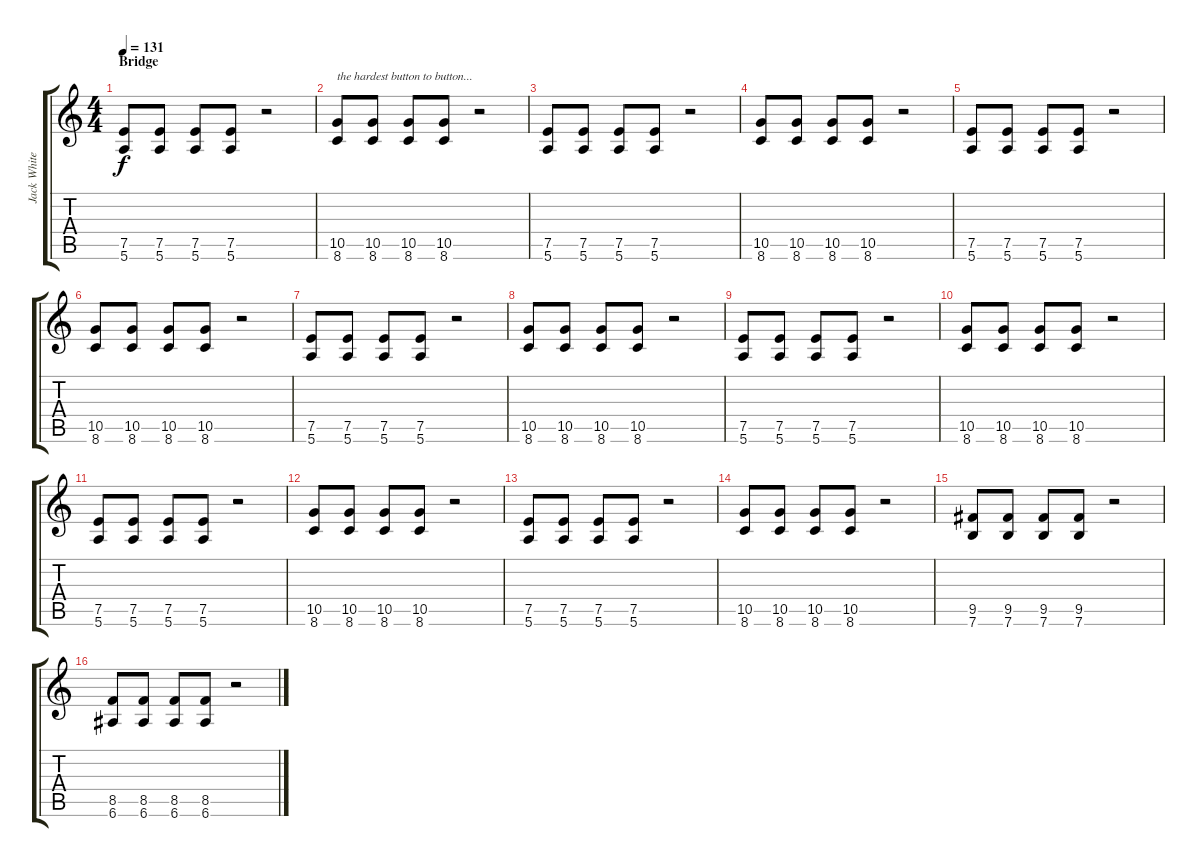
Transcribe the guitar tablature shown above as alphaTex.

\track ("Jack White" "Jack White") {instrument electricguitarclean}
\staff {score tabs}
\tuning (E4 B3 G3 D3 A2 E2) {hide}
\ts (4 4)
\section ("" "Bridge")
\tempo 131
\clef g2
\ks c
(7.5 5.6).8{dy f} (7.5 5.6).8 (7.5 5.6).8 (7.5 5.6).8 r.2 |
(10.5 8.6).8{txt "the hardest button to button..."} (10.5 8.6).8 (10.5 8.6).8 (10.5 8.6).8 r.2 |
(7.5 5.6).8 (7.5 5.6).8 (7.5 5.6).8 (7.5 5.6).8 r.2 |
(10.5 8.6).8 (10.5 8.6).8 (10.5 8.6).8 (10.5 8.6).8 r.2 |
(7.5 5.6).8 (7.5 5.6).8 (7.5 5.6).8 (7.5 5.6).8 r.2 |
(10.5 8.6).8 (10.5 8.6).8 (10.5 8.6).8 (10.5 8.6).8 r.2 |
(7.5 5.6).8 (7.5 5.6).8 (7.5 5.6).8 (7.5 5.6).8 r.2 |
(10.5 8.6).8 (10.5 8.6).8 (10.5 8.6).8 (10.5 8.6).8 r.2 |
(7.5 5.6).8 (7.5 5.6).8 (7.5 5.6).8 (7.5 5.6).8 r.2 |
(10.5 8.6).8 (10.5 8.6).8 (10.5 8.6).8 (10.5 8.6).8 r.2 |
(7.5 5.6).8 (7.5 5.6).8 (7.5 5.6).8 (7.5 5.6).8 r.2 |
(10.5 8.6).8 (10.5 8.6).8 (10.5 8.6).8 (10.5 8.6).8 r.2 |
(7.5 5.6).8 (7.5 5.6).8 (7.5 5.6).8 (7.5 5.6).8 r.2 |
(10.5 8.6).8 (10.5 8.6).8 (10.5 8.6).8 (10.5 8.6).8 r.2 |
(9.5 7.6).8 (9.5 7.6).8 (9.5 7.6).8 (9.5 7.6).8 r.2 |
(8.5 6.6).8 (8.5 6.6).8 (8.5 6.6).8 (8.5 6.6).8 r.2
